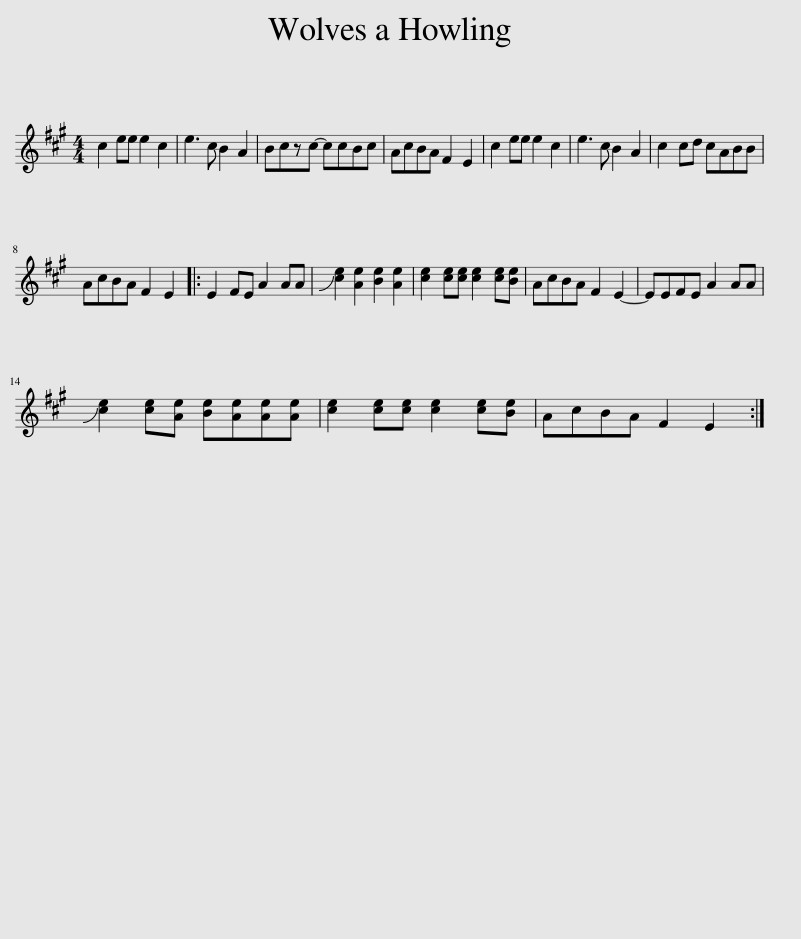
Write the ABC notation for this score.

X:1
L:1/8
M:4/4
I:linebreak $
K:A
V:1 treble
V:1
 c2 ee e2 c2 | e3 c B2 A2 | Bczc- ccBc | AcBA F2 E2 | c2 ee e2 c2 | %5
 e3 c B2 A2 | c2 cd cABB |$ AcBA F2 E2 |: E2 FE A2 AA | !slide![ce]2 [Ae]2 [Be]2 [Ae]2 | %10
 [ce]2 [ce][ce] [ce]2 [ce][Be] | AcBA F2 E2- | EEFE A2 AA |$ !slide![ce]2 [ce][Ae] [Be][Ae][Ae][Ae] | [ce]2 [ce][ce] [ce]2 [ce][Be] | %15
 AcBA F2 E2 :| %16
